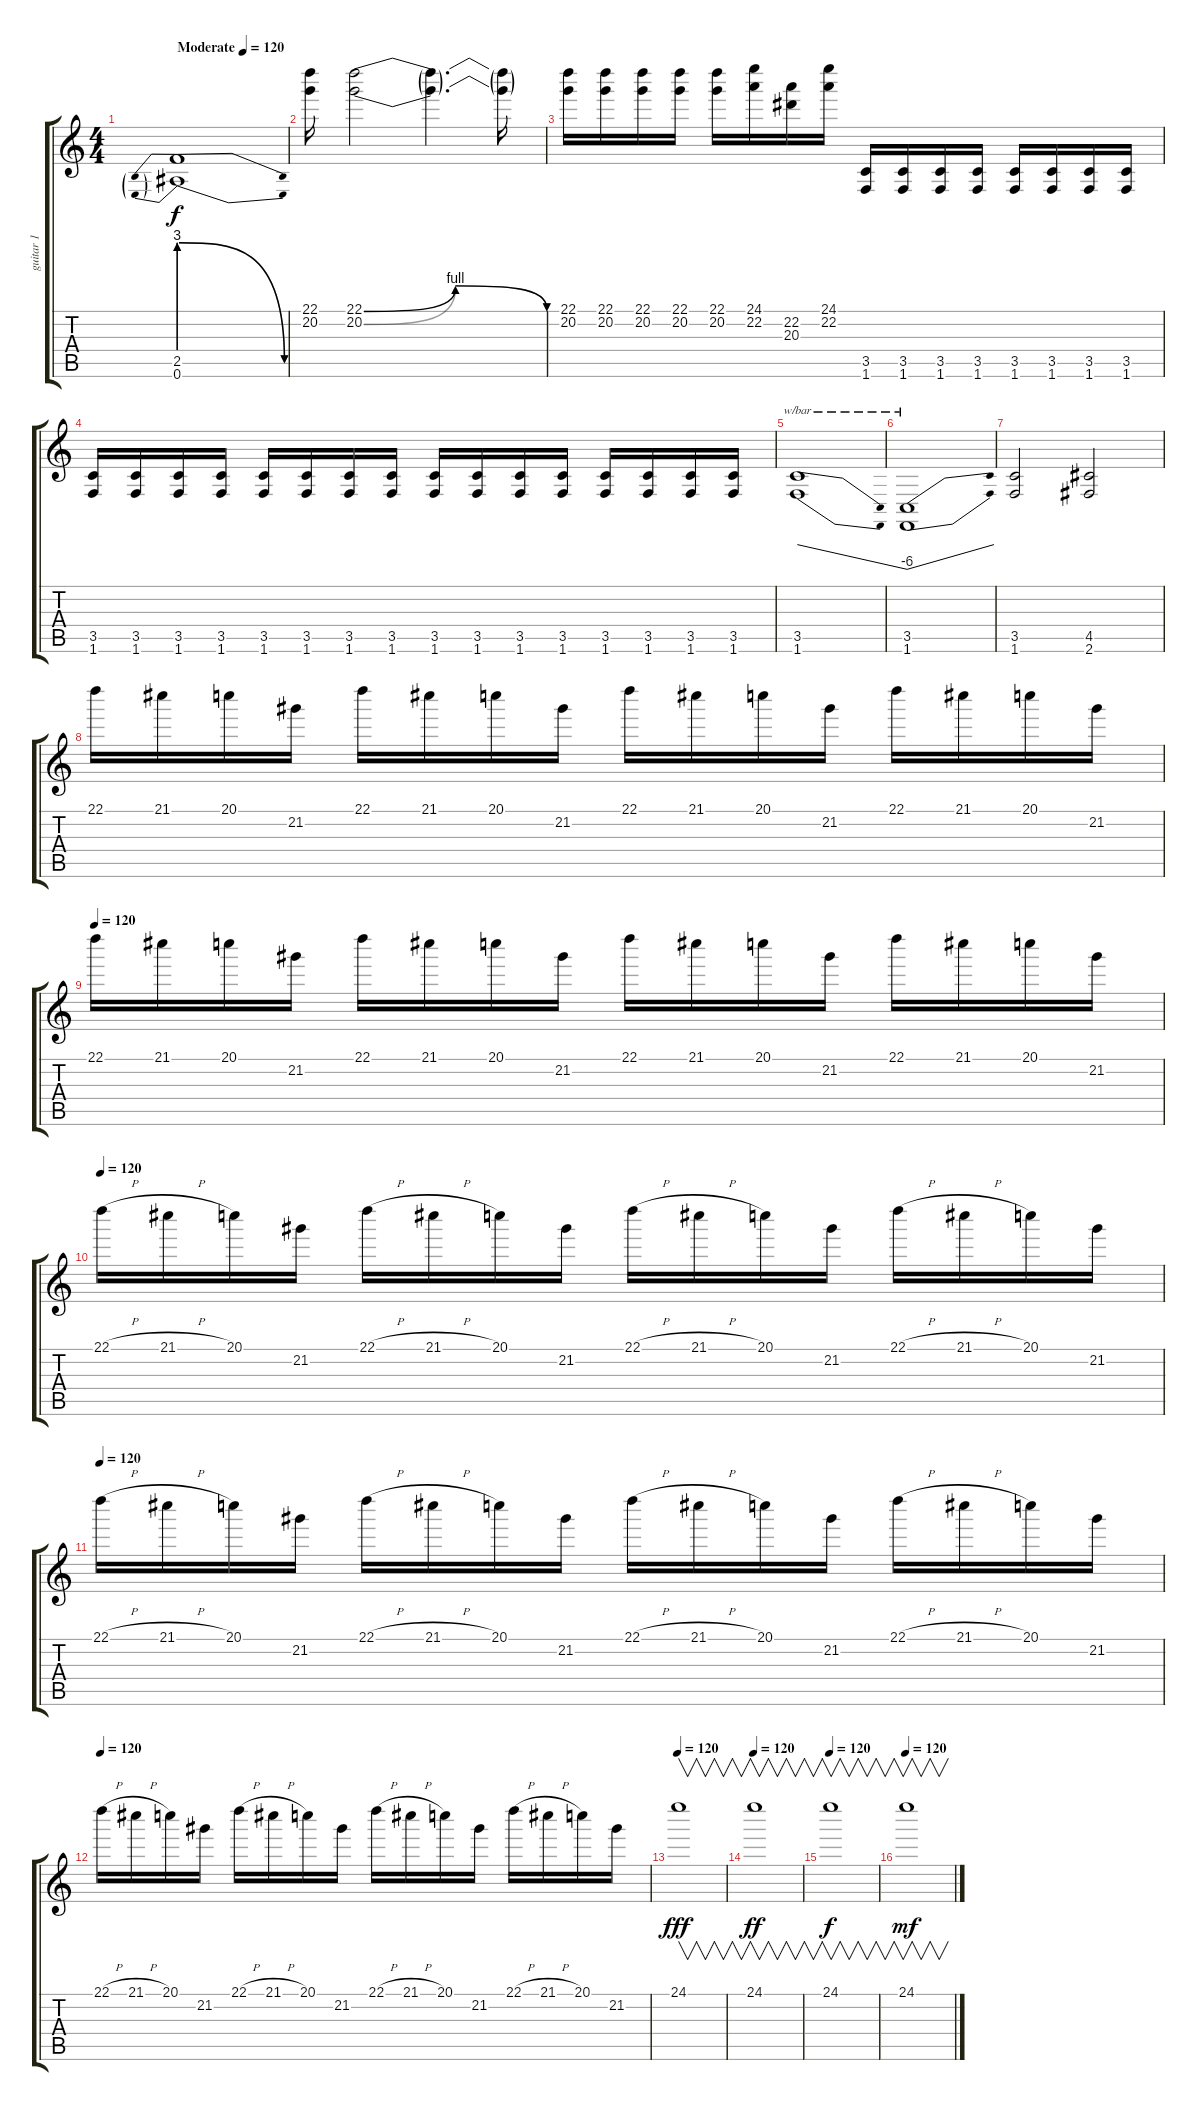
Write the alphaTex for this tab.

\track ("guitar 1" "guitar 1") {instrument distortionguitar}
\staff {score tabs}
\tuning (E4 B3 G3 D3 A2 E2) {hide}
\ts (4 4)
\tempo (120 "Moderate")
\clef g2
\ks c
(2.5{be (prebendrelease 0 12 60 0)} 0.6{be (prebendrelease 0 12 60 0)}).1{dy f instrument distortionguitar} |
(22.1 20.2).16 (22.1{be (bendrelease 0 0 15 4 45 4 60 0)} 20.2{be (bendrelease 0 0 15 4 45 4 60 0)}).2 (22.1{t} 20.2{t}).4{d} (22.1{t} 20.2{t}).16 |
(22.1 20.2).16 (22.1 20.2).16 (22.1 20.2).16 (22.1 20.2).16 (22.1 20.2).16 (24.1 22.2).16 (22.2 20.3).16 (24.1 22.2).16 (3.5 1.6).16 (3.5 1.6).16 (3.5 1.6).16 (3.5 1.6).16 (3.5 1.6).16 (3.5 1.6).16 (3.5 1.6).16 (3.5 1.6).16 |
(3.5 1.6).16 (3.5 1.6).16 (3.5 1.6).16 (3.5 1.6).16 (3.5 1.6).16 (3.5 1.6).16 (3.5 1.6).16 (3.5 1.6).16 (3.5 1.6).16 (3.5 1.6).16 (3.5 1.6).16 (3.5 1.6).16 (3.5 1.6).16 (3.5 1.6).16 (3.5 1.6).16 (3.5 1.6).16 |
(3.5 1.6).1{tbe (dive default 0 0 60 -24)} |
(3.5 1.6).1{tbe (dive default 0 -24 60 0)} |
(3.5 1.6).2 (4.5 2.6).2 |
22.1.16 21.1.16 20.1.16 21.2.16 22.1.16 21.1.16 20.1.16 21.2.16 22.1.16 21.1.16 20.1.16 21.2.16 22.1.16 21.1.16 20.1.16 21.2.16 |
\tempo 150
\tempo 120
22.1.16 21.1.16 20.1.16 21.2.16 22.1.16 21.1.16 20.1.16 21.2.16 22.1.16 21.1.16 20.1.16 21.2.16 22.1.16 21.1.16 20.1.16 21.2.16 |
\tempo 200
\tempo 120
22.1{h}.16 21.1{h}.16 20.1.16 21.2.16 22.1{h}.16 21.1{h}.16 20.1.16 21.2.16 22.1{h}.16 21.1{h}.16 20.1.16 21.2.16 22.1{h}.16 21.1{h}.16 20.1.16 21.2.16 |
\tempo 200
\tempo 120
22.1{h}.16 21.1{h}.16 20.1.16 21.2.16 22.1{h}.16 21.1{h}.16 20.1.16 21.2.16 22.1{h}.16 21.1{h}.16 20.1.16 21.2.16 22.1{h}.16 21.1{h}.16 20.1.16 21.2.16 |
\tempo 200
\tempo 120
22.1{h}.16 21.1{h}.16 20.1.16 21.2.16 22.1{h}.16 21.1{h}.16 20.1.16 21.2.16 22.1{h}.16 21.1{h}.16 20.1.16 21.2.16 22.1{h}.16 21.1{h}.16 20.1.16 21.2.16 |
\tempo 120
24.1.1{v dy fff} |
\tempo 120
24.1.1{v dy ff} |
\tempo 120
24.1.1{v dy f} |
\tempo 120
24.1.1{v dy mf}
